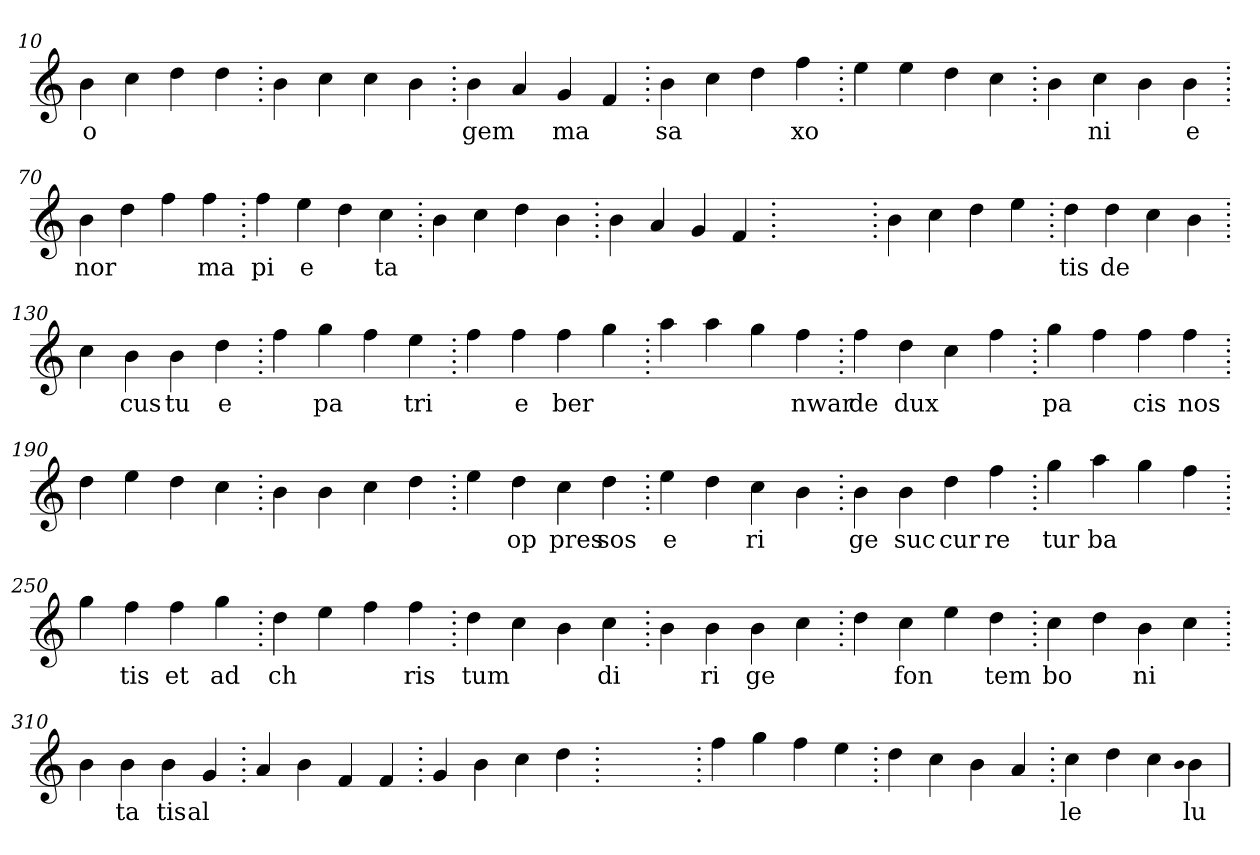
**kern	**text
*part1	*part1
*staff1	*staff1
*clefG2	*
=10.	=10.
4b	o
4cc	.
4dd	.
4dd	.
=20.	=20.
4b	.
4cc	.
4cc	.
4b	.
=30.	=30.
4b	gem
4a	.
4g	ma
4f	.
=40.	=40.
4b	sa
4cc	.
4dd	.
4ff	xo
=50.	=50.
4ee	.
4ee	.
4dd	.
4cc	.
=60.	=60.
4b	.
4cc	ni
4b	.
4b	e
=70.	=70.
4b	nor
4dd	.
4ff	.
4ff	ma
=80.	=80.
4ff	pi
4ee	e
4dd	.
4cc	ta
=90.	=90.
4b	.
4cc	.
4dd	.
4b	.
=100.	=100.
4b	.
4a	.
4g	.
4f	.
=110.	=110.
1ryy	.
=110.	=110.
4b	.
4cc	.
4dd	.
4ee	.
=120.	=120.
4dd	tis
4dd	de
4cc	.
4b	.
=130.	=130.
4cc	.
4b	cus
4b	tu
4dd	e
=140.	=140.
4ff	.
4gg	pa
4ff	.
4ee	tri
=150.	=150.
4ff	.
4ff	e
4ff	ber
4gg	.
=160.	=160.
4aa	.
4aa	.
4gg	.
4ff	nwar
=170.	=170.
4ff	de
4dd	dux
4cc	.
4ff	.
=180.	=180.
4gg	pa
4ff	.
4ff	cis
4ff	nos
=190.	=190.
4dd	.
4ee	.
4dd	.
4cc	.
=200.	=200.
4b	.
4b	.
4cc	.
4dd	.
=210.	=210.
4ee	.
4dd	op
4cc	pres
4dd	sos
=220.	=220.
4ee	e
4dd	.
4cc	ri
4b	.
=230.	=230.
4b	ge
4b	suc
4dd	cur
4ff	re
=240.	=240.
4gg	tur
4aa	ba
4gg	.
4ff	.
=250.	=250.
4gg	.
4ff	tis
4ff	et
4gg	ad
=260.	=260.
4dd	ch
4ee	.
4ff	.
4ff	ris
=270.	=270.
4dd	tum
4cc	.
4b	.
4cc	di
=280.	=280.
4b	.
4b	ri
4b	ge
4cc	.
=290.	=290.
4dd	.
4cc	fon
4ee	.
4dd	tem
=300.	=300.
4cc	bo
4dd	.
4b	ni
4cc	.
=310.	=310.
4b	.
4b	ta
4b	tis
4g	al
=320.	=320.
4a	.
4b	.
4f	.
4f	.
=330.	=330.
4g	.
4b	.
4cc	.
4dd	.
=340.	=340.
1ryy	.
=340.	=340.
4ff	.
4gg	.
4ff	.
4ee	.
=350.	=350.
4dd	.
4cc	.
4b	.
4a	.
=360.	=360.
4cc	le
4dd	.
4cc	.
qqb	.
4b	lu
=	=
*-	*-
